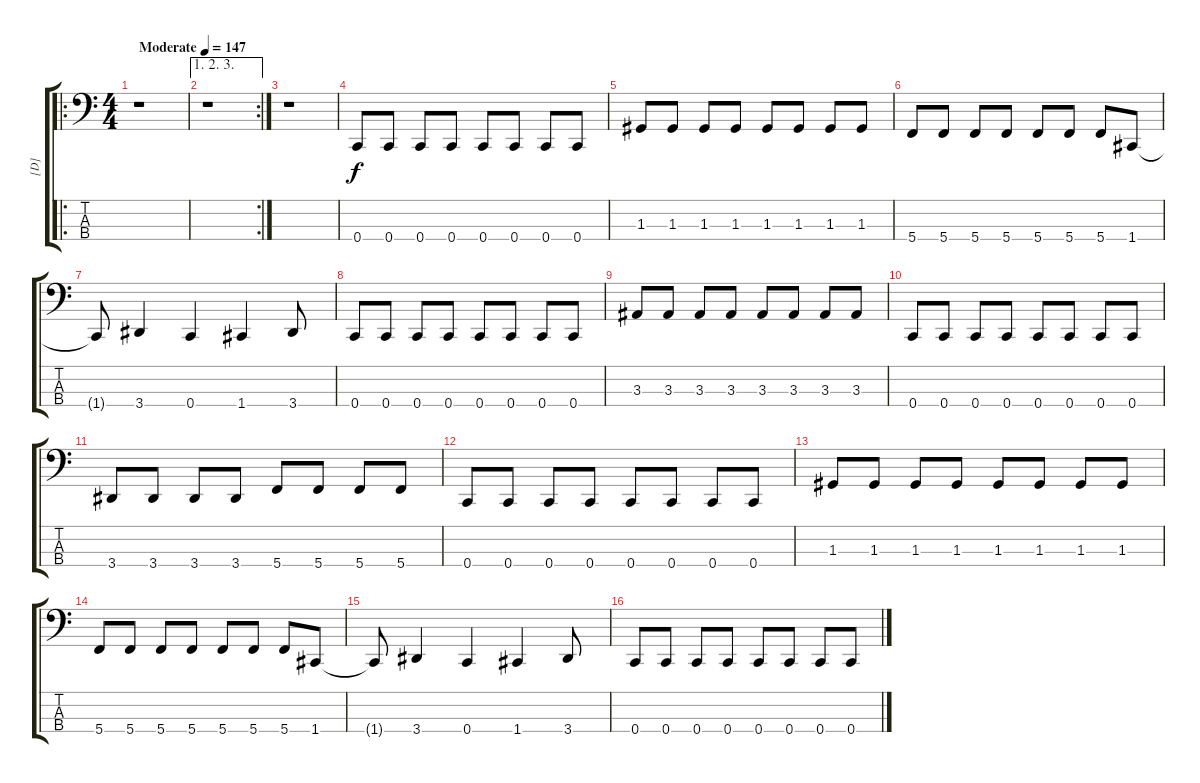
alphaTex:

\track ("[D]" "[D]") {instrument electricbassfinger}
\staff {score tabs}
\tuning (F2 C2 G1 C1) {hide}
\ro
\ts (4 4)
\tempo (147 "Moderate")
\clef f4
\ks c
r.1{dy f instrument electricbassfinger} |
\ae (1 2 3)
\rc 2
r.1 |
r.1 |
0.4.8 0.4.8 0.4.8 0.4.8 0.4.8 0.4.8 0.4.8 0.4.8 |
1.3.8 1.3.8 1.3.8 1.3.8 1.3.8 1.3.8 1.3.8 1.3.8 |
5.4.8 5.4.8 5.4.8 5.4.8 5.4.8 5.4.8 5.4.8 1.4.8 |
1.4{t}.8 3.4.4 0.4.4 1.4.4 3.4.8 |
0.4.8 0.4.8 0.4.8 0.4.8 0.4.8 0.4.8 0.4.8 0.4.8 |
3.3.8 3.3.8 3.3.8 3.3.8 3.3.8 3.3.8 3.3.8 3.3.8 |
0.4.8 0.4.8 0.4.8 0.4.8 0.4.8 0.4.8 0.4.8 0.4.8 |
3.4.8 3.4.8 3.4.8 3.4.8 5.4.8 5.4.8 5.4.8 5.4.8 |
0.4.8 0.4.8 0.4.8 0.4.8 0.4.8 0.4.8 0.4.8 0.4.8 |
1.3.8 1.3.8 1.3.8 1.3.8 1.3.8 1.3.8 1.3.8 1.3.8 |
5.4.8 5.4.8 5.4.8 5.4.8 5.4.8 5.4.8 5.4.8 1.4.8 |
1.4{t}.8 3.4.4 0.4.4 1.4.4 3.4.8 |
0.4.8 0.4.8 0.4.8 0.4.8 0.4.8 0.4.8 0.4.8 0.4.8
